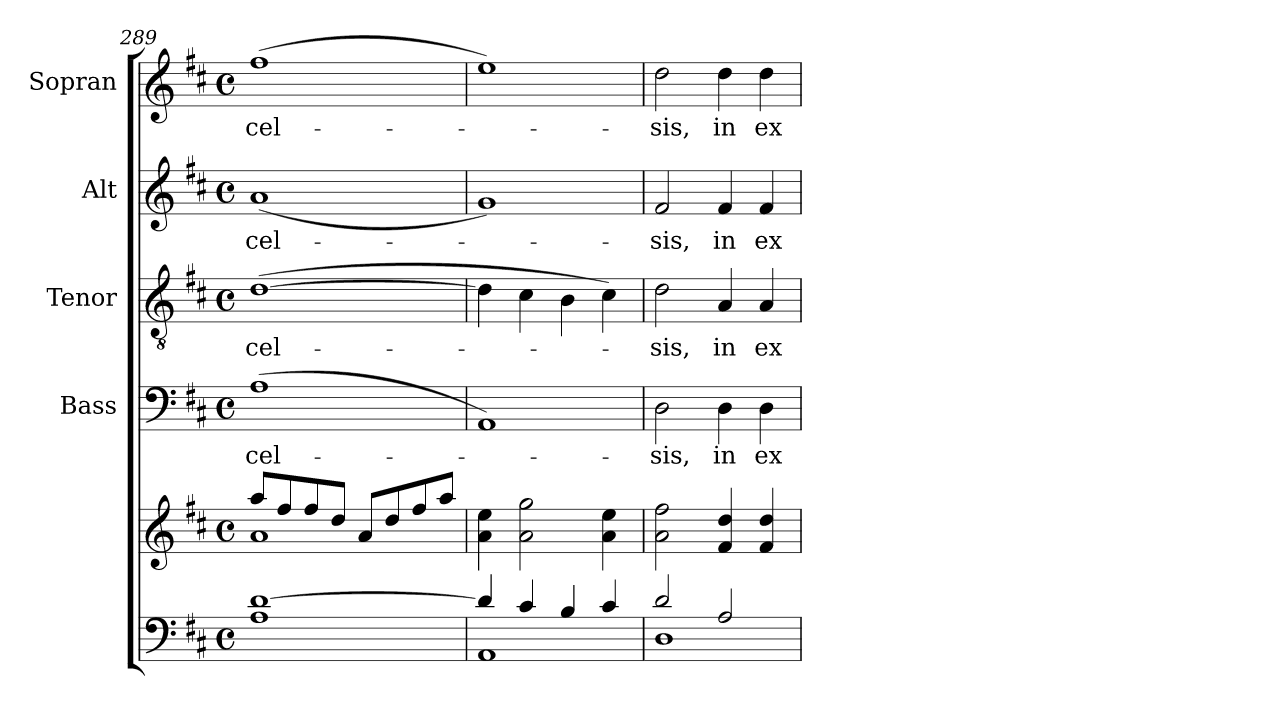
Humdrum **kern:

**kern	**kern	**kern	**text	**kern	**text	**kern	**text	**kern	**text
*part5	*part5	*part4	*part4	*part3	*part3	*part2	*part2	*part1	*part1
*staff6	*staff5	*staff4	*staff4	*staff3	*staff3	*staff2	*staff2	*staff1	*staff1
*	*	*I"Bass	*	*I"Tenor	*	*I"Alt	*	*I"Sopran	*
*	*	*I'B.	*	*I'T.	*	*I'A.	*	*I'S.	*
*clefF4	*clefG2	*clefF4	*	*clefGv2	*	*clefG2	*	*clefG2	*
*k[f#c#]	*k[f#c#]	*k[f#c#]	*	*k[f#c#]	*	*k[f#c#]	*	*k[f#c#]	*
*D:	*D:	*D:	*	*D:	*	*D:	*	*D:	*
*M4/4	*M4/4	*M4/4	*	*M4/4	*	*M4/4	*	*M4/4	*
*met(c)	*met(c)	*met(c)	*	*met(c)	*	*met(c)	*	*met(c)	*
=289	=289	=289	=289	=289	=289	=289	=289	=289	=289
*^	*^	*	*	*	*	*	*	*	*
!	!	!	!	!	!LO:LY:b	!	!LO:LY:b	!	!LO:LY:b	!	!LO:LY:b
[>1d	1A	8aa/L	1a	(>1A	-cel-	(>[1d	-cel-	(<1a	-cel-	(>1ff#	-cel-
.	.	8ff#/	.	.	.	.	.	.	.	.	.
.	.	8ff#/	.	.	.	.	.	.	.	.	.
.	.	8dd/J	.	.	.	.	.	.	.	.	.
.	.	8a/L	.	.	.	.	.	.	.	.	.
.	.	8dd/	.	.	.	.	.	.	.	.	.
.	.	8ff#/	.	.	.	.	.	.	.	.	.
.	.	8aa/J	.	.	.	.	.	.	.	.	.
*	*	*v	*v	*	*	*	*	*	*	*	*
=290	=290	=290	=290	=290	=290	=290	=290	=290	=290	=290
4d/]	1AA	4a\ 4ee\	1AA)	.	4d\]	.	1g)	.	1ee)	.
4c#/	.	2a\ 2gg\	.	.	4c#\	.	.	.	.	.
4B/	.	.	.	.	4B\	.	.	.	.	.
4c#/	.	4a\ 4ee\	.	.	4c#\)	.	.	.	.	.
=291	=291	=291	=291	=291	=291	=291	=291	=291	=291	=291
!	!	!	!	!LO:LY:b	!	!LO:LY:b	!	!LO:LY:b	!	!LO:LY:b
2d/	1D	2a\ 2ff#\	2D\	-sis,	2d\	-sis,	2f#/	-sis,	2dd\	-sis,
!	!	!	!	!LO:LY:b	!	!LO:LY:b	!	!LO:LY:b	!	!LO:LY:b
2A/	.	4f#/ 4dd/	4D\	in	4A/	in	4f#/	in	4dd\	in
!	!	!	!	!LO:LY:b	!	!LO:LY:b	!	!LO:LY:b	!	!LO:LY:b
.	.	4f#/ 4dd/	4D\	ex-	4A/	ex-	4f#/	ex-	4dd\	ex-
*v	*v	*	*	*	*	*	*	*	*	*
=	=	=	=	=	=	=	=	=	=
*-	*-	*-	*-	*-	*-	*-	*-	*-	*-
